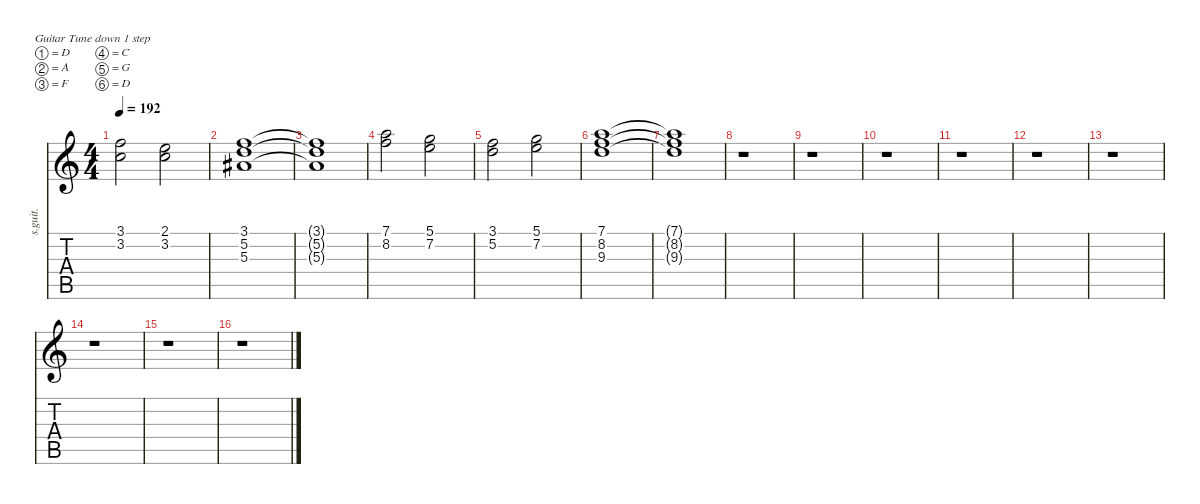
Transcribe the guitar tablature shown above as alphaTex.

\defaultSystemsLayout 4
\hideDynamics
\bracketExtendMode nobrackets
\track ("Janne Warman" "s.guit.") {instrument lead1square}
\staff {score tabs}
\tuning (D4 A3 F3 C3 G2 D2)
\displaytranspose 12
\ts (4 4)
\tempo 192
\clef g2
\ks c
(3.1 3.2).2{lyrics (0 "") lyrics (1 "") lyrics (2 "") lyrics (3 "") lyrics (4 "") dy f} (2.1 3.2).2{lyrics (0 "") lyrics (1 "") lyrics (2 "") lyrics (3 "") lyrics (4 "")} |
(3.1 5.2 5.3{acc #}).1{lyrics (0 "") lyrics (1 "") lyrics (2 "") lyrics (3 "") lyrics (4 "")} |
(3.1{t} 5.2{t} 5.3{t acc #}).1{lyrics (0 "") lyrics (1 "") lyrics (2 "") lyrics (3 "") lyrics (4 "")} |
(7.1 8.2).2{lyrics (0 "") lyrics (1 "") lyrics (2 "") lyrics (3 "") lyrics (4 "")} (5.1 7.2).2{lyrics (0 "") lyrics (1 "") lyrics (2 "") lyrics (3 "") lyrics (4 "")} |
(3.1 5.2).2{lyrics (0 "") lyrics (1 "") lyrics (2 "") lyrics (3 "") lyrics (4 "")} (5.1 7.2).2{lyrics (0 "") lyrics (1 "") lyrics (2 "") lyrics (3 "") lyrics (4 "")} |
(7.1 8.2 9.3).1{lyrics (0 "") lyrics (1 "") lyrics (2 "") lyrics (3 "") lyrics (4 "")} |
(7.1{t} 8.2{t} 9.3{t}).1{lyrics (0 "") lyrics (1 "") lyrics (2 "") lyrics (3 "") lyrics (4 "")} |
r.1 |
r.1 |
r.1 |
r.1 |
r.1 |
r.1 |
r.1 |
r.1 |
r.1
